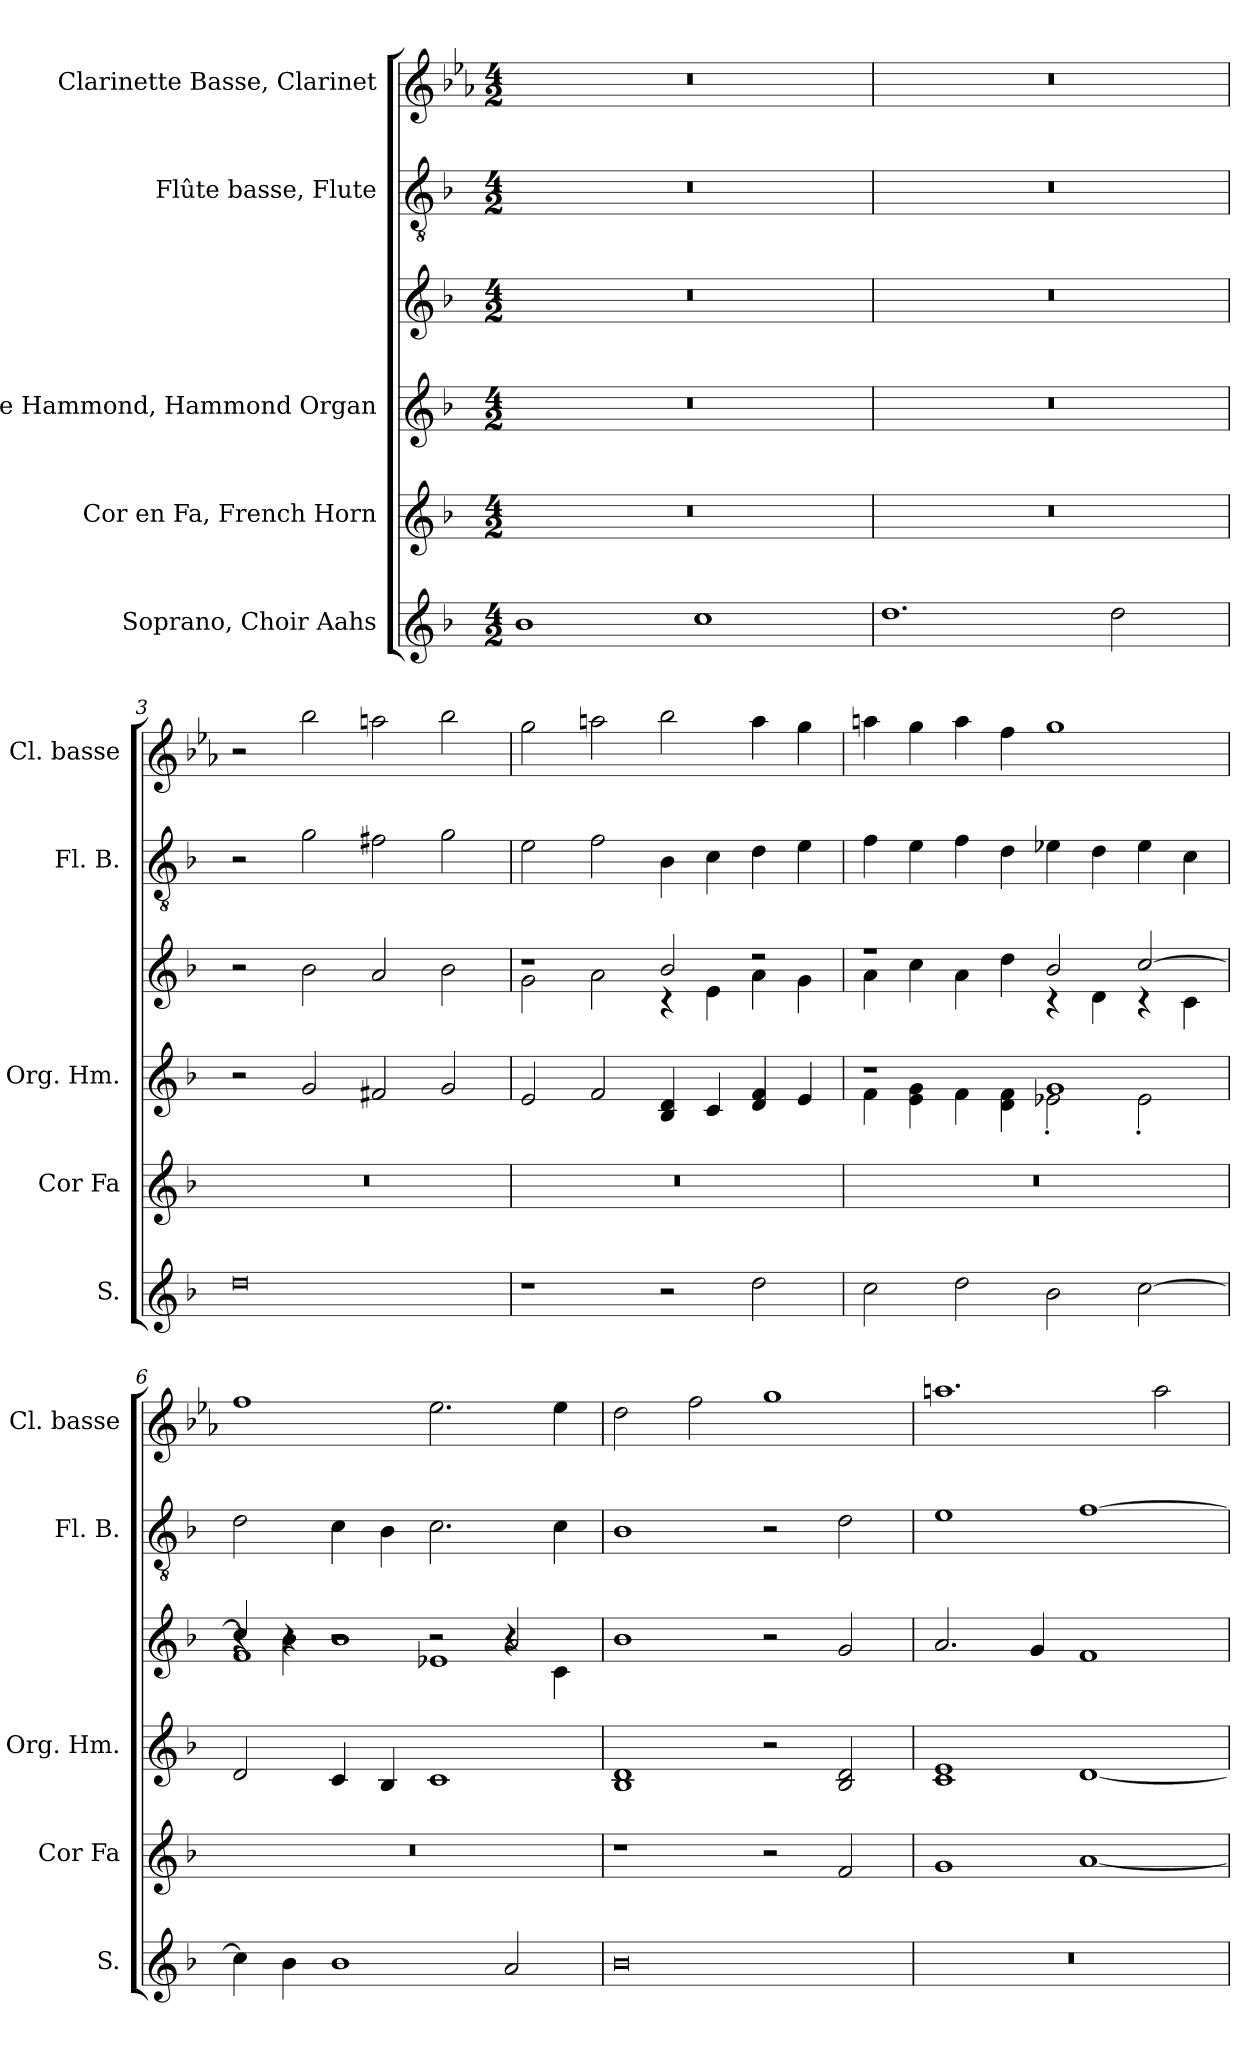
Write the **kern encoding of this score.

**kern	**kern	**kern	**kern	**kern	**kern
*part5	*part4	*part3	*part3	*part2	*part1
*staff6	*staff5	*staff4	*staff3	*staff2	*staff1
*I"Soprano, Choir Aahs	*I"Cor en Fa, French Horn	*I"Orgue Hammond, Hammond Organ	*	*I"Flûte basse, Flute	*I"Clarinette Basse, Clarinet
*I'S.	*I'Cor Fa	*I'Org. Hm.	*	*I'Fl. B.	*I'Cl. basse
*clefG2	*clefG2	*clefG2	*clefG2	*clefGv2	*clefG2
*	*ITrd4c7	*	*	*	*ITrd8c14
*k[b-]	*k[b-e-]	*k[b-]	*k[b-]	*k[b-]	*k[b-e-a-]
*M4/2	*M4/2	*M4/2	*M4/2	*M4/2	*M4/2
*MM192	*MM192	*MM192	*MM192	*MM192	*MM192
=1	=1	=1	=1	=1	=1
1b-	0r	0r	0r	0r	0r
1cc	.	.	.	.	.
=2	=2	=2	=2	=2	=2
1.dd	0r	0r	0r	0r	0r
2dd\	.	.	.	.	.
=3	=3	=3	=3	=3	=3
0dd	0r	2r	2r	2r	2r
.	.	2g/	2b-\	2g\	2b-\
.	.	2f#X/	2a/	2f#X\	2an\
.	.	2g/	2b-\	2g\	2b-\
=4	=4	=4	=4	=4	=4
*	*	*	*^	*	*
1r	0r	2e/	1r	2g\	2e\	2g\
.	.	2f/	.	2a\	2f\	2an\
2r	.	4B-/ 4d/	2b-/	4r	4B-\	2b-\
.	.	4c/	.	4e\	4c\	.
2dd\	.	4d/ 4f/	2r	4a\	4d\	4a\
.	.	4e/	.	4g\	4e\	4g\
!!LO:LB:g=z
=5	=5	=5	=5	=5	=5	=5
*	*	*^	*	*	*	*
2cc\	0r	1r	4f\	1r	4a\	4f\	4an\
.	.	.	4e\ 4g\	.	4cc\	4e\	4g\
2dd\	.	.	4f\	.	4a\	4f\	4a\
.	.	.	4d\ 4f\	.	4dd\	4d\	4f\
2b-\	.	1g	2e-X'\	2b-/	4r	4e-X\	1g
.	.	.	.	.	4d\	4d\	.
[2cc\	.	.	2e-'\	[2cc/	4r	4e-\	.
.	.	.	.	.	4c\	4c\	.
*	*	*v	*v	*	*	*	*
=6	=6	=6	=6	=6	=6	=6
*	*	*	*	*^	*	*
4cc\]	0r	2d/	4cc/]	4r	1f	2d\	1f
4b-\	.	.	4r	4b-\	.	.	.
1b-	.	4c/	1b-	2r	.	4c\	.
.	.	4B-/	.	.	.	4B-\	.
.	.	1c	.	2r	1e-X	2.c\	2.e-\
2a/	.	.	2a/	4r	.	.	.
.	.	.	.	4c\	.	4c\	4e-\
*	*	*	*v	*v	*v	*	*
=7	=7	=7	=7	=7	=7
0b-	1r	1B- 1d	1b-	1B-	2d\
.	.	.	.	.	2f\
.	2r	2r	2r	2r	1g
.	2B-/	2B-/ 2d/	2g/	2d\	.
=8	=8	=8	=8	=8	=8
0r	1c	1c 1e	2.a/	1e	1.an
.	.	.	4g/	.	.
.	[1d	[1d	1f	[1f	.
.	.	.	.	.	2a\
=	=	=	=	=	=
*-	*-	*-	*-	*-	*-
